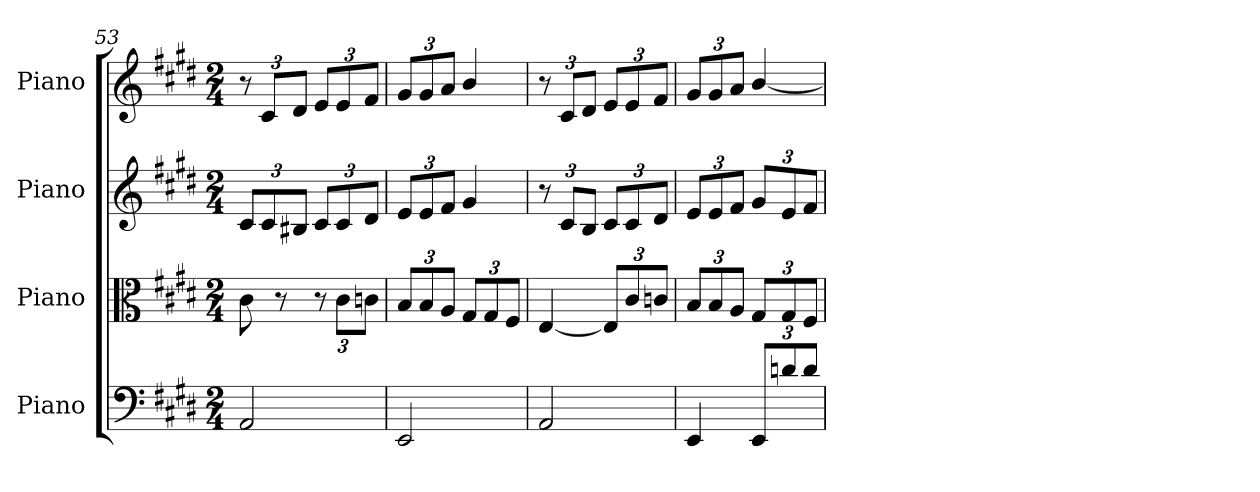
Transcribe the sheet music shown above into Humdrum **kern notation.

**kern	**kern	**kern	**kern
*part4	*part3	*part2	*part1
*staff4	*staff3	*staff2	*staff1
*I"Piano	*I"Piano	*I"Piano	*I"Piano
*I'Pno	*I'Pno	*I'Pno	*I'Pno
*clefF4	*clefC3	*clefG2	*clefG2
*k[f#c#g#d#]	*k[f#c#g#d#]	*k[f#c#g#d#]	*k[f#c#g#d#]
*M2/4	*M2/4	*M2/4	*M2/4
*	*	*Xbrackettup	*Xbrackettup
=53	=53	=53	=53
2AA/	8c#\	12c#/L	12r
.	.	12c#/	12c#/L
.	8r	.	.
.	.	12B#X/J	12d#/J
*	*Xbrackettup	*	*
.	12r	12c#/L	12e/L
.	12c#\L	12c#/	12e/
.	12cn\J	12d#/J	12f#/J
=54	=54	=54	=54
2EE/	12B/L	12e/L	12g#/L
.	12B/	12e/	12g#/
.	12A/J	12f#/J	12a/J
.	12G#/L	4g#/	4b/
.	12G#/	.	.
.	12F#/J	.	.
=55	=55	=55	=55
2AA/	[4E/	12r	12r
.	.	12c#/L	12c#/L
.	.	12B/J	12d#/J
.	12E/L]	12c#/L	12e/L
.	12c#/	12c#/	12e/
.	12cn/J	12d#/J	12f#/J
=56	=56	=56	=56
4EE/	12B/L	12e/L	12g#/L
.	12B/	12e/	12g#/
.	12A/J	12f#/J	12a/J
*Xbrackettup	*	*	*
12EE/L	12G#/L	12g#/L	[4b/
12dn/	12G#/	12e/	.
12d/J	12F#/J	12f#/J	.
=	=	=	=
*-	*-	*-	*-
